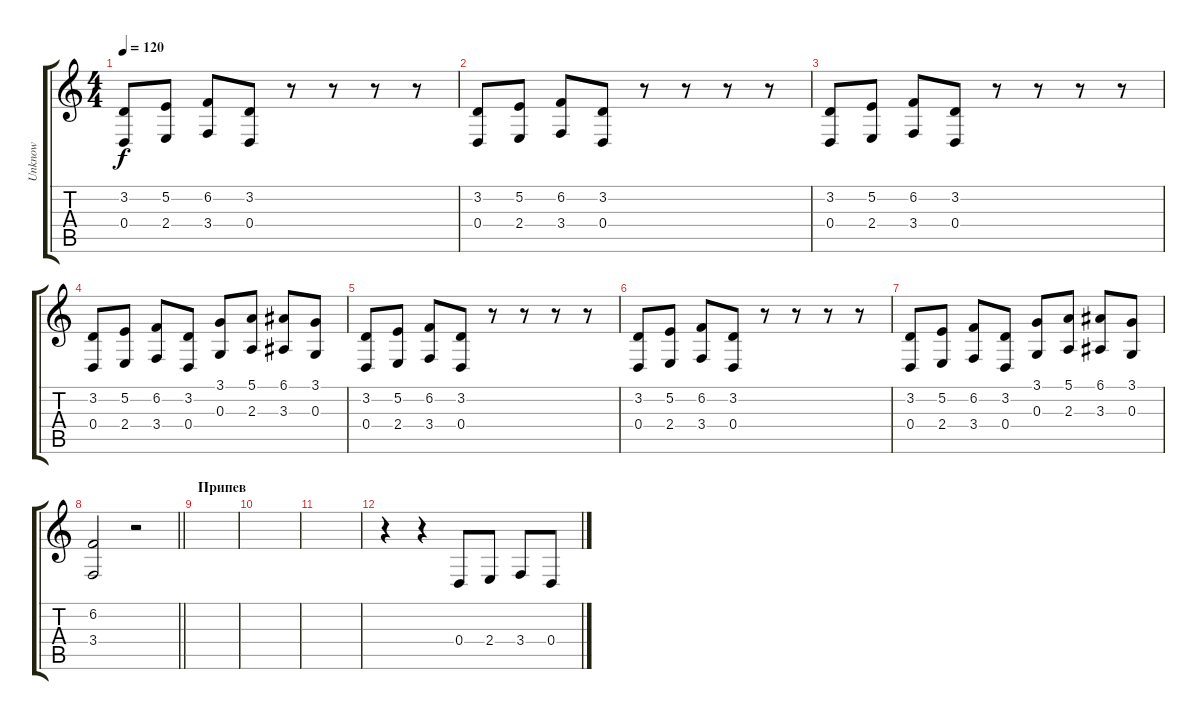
\track ("Unknow" "Unknow") {instrument tremolostrings bank 10}
\staff {score tabs}
\tuning (E4 B3 G3 D3 A2 E2) {hide}
\ts (4 4)
\tempo 120
\clef g2
\ks c
(3.2 0.4).8{dy f} (5.2 2.4).8 (6.2 3.4).8 (3.2 0.4).8 r.8 r.8 r.8 r.8 |
(3.2 0.4).8 (5.2 2.4).8 (6.2 3.4).8 (3.2 0.4).8 r.8 r.8 r.8 r.8 |
(3.2 0.4).8 (5.2 2.4).8 (6.2 3.4).8 (3.2 0.4).8 r.8 r.8 r.8 r.8 |
(3.2 0.4).8 (5.2 2.4).8 (6.2 3.4).8 (3.2 0.4).8 (3.1 0.3).8 (5.1 2.3).8 (6.1 3.3).8 (3.1 0.3).8 |
(3.2 0.4).8 (5.2 2.4).8 (6.2 3.4).8 (3.2 0.4).8 r.8 r.8 r.8 r.8 |
(3.2 0.4).8 (5.2 2.4).8 (6.2 3.4).8 (3.2 0.4).8 r.8 r.8 r.8 r.8 |
(3.2 0.4).8 (5.2 2.4).8 (6.2 3.4).8 (3.2 0.4).8 (3.1 0.3).8 (5.1 2.3).8 (6.1 3.3).8 (3.1 0.3).8 |
\barLineRight lightlight
(6.2 3.4).2 r.2 |
\section ("" "Припев")
|
|
|
r.4 r.4 0.4.8 2.4.8 3.4.8 0.4.8
